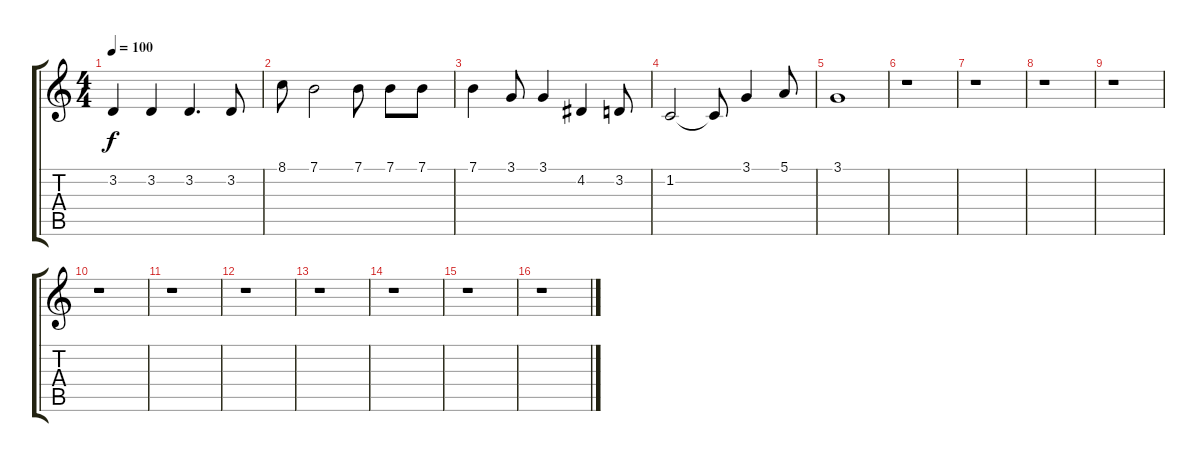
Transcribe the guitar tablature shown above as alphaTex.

\track "" {instrument acousticgrandpiano}
\staff {score tabs}
\tuning (E4 B3 G3 D3 A2 E2) {hide}
\ts (4 4)
\tempo 100
\clef g2
\ks c
3.2.4{dy f} 3.2.4 3.2.4{d} 3.2.8 |
8.1.8 7.1.2 7.1.8 7.1.8 7.1.8 |
7.1.4 3.1.8 3.1.4 4.2.4 3.2.8 |
1.2.2 1.2{t}.8 3.1.4 5.1.8 |
3.1.1 |
r.1 |
r.1 |
r.1 |
r.1 |
r.1 |
r.1 |
r.1 |
r.1 |
r.1 |
r.1 |
r.1
